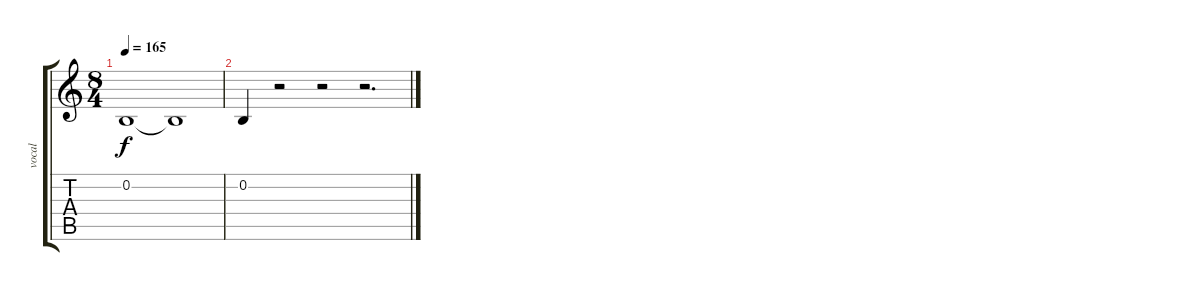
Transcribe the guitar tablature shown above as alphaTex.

\track ("vocal" "vocal") {instrument acousticgrandpiano}
\staff {score tabs}
\tuning (E4 B3 G3 D3 A2 E2) {hide}
\ts (8 4)
\tempo 165
\clef g2
\ks c
0.2.1{dy f} 0.2{t}.1 |
0.2.4 r.2 r.2 r.2{d}
